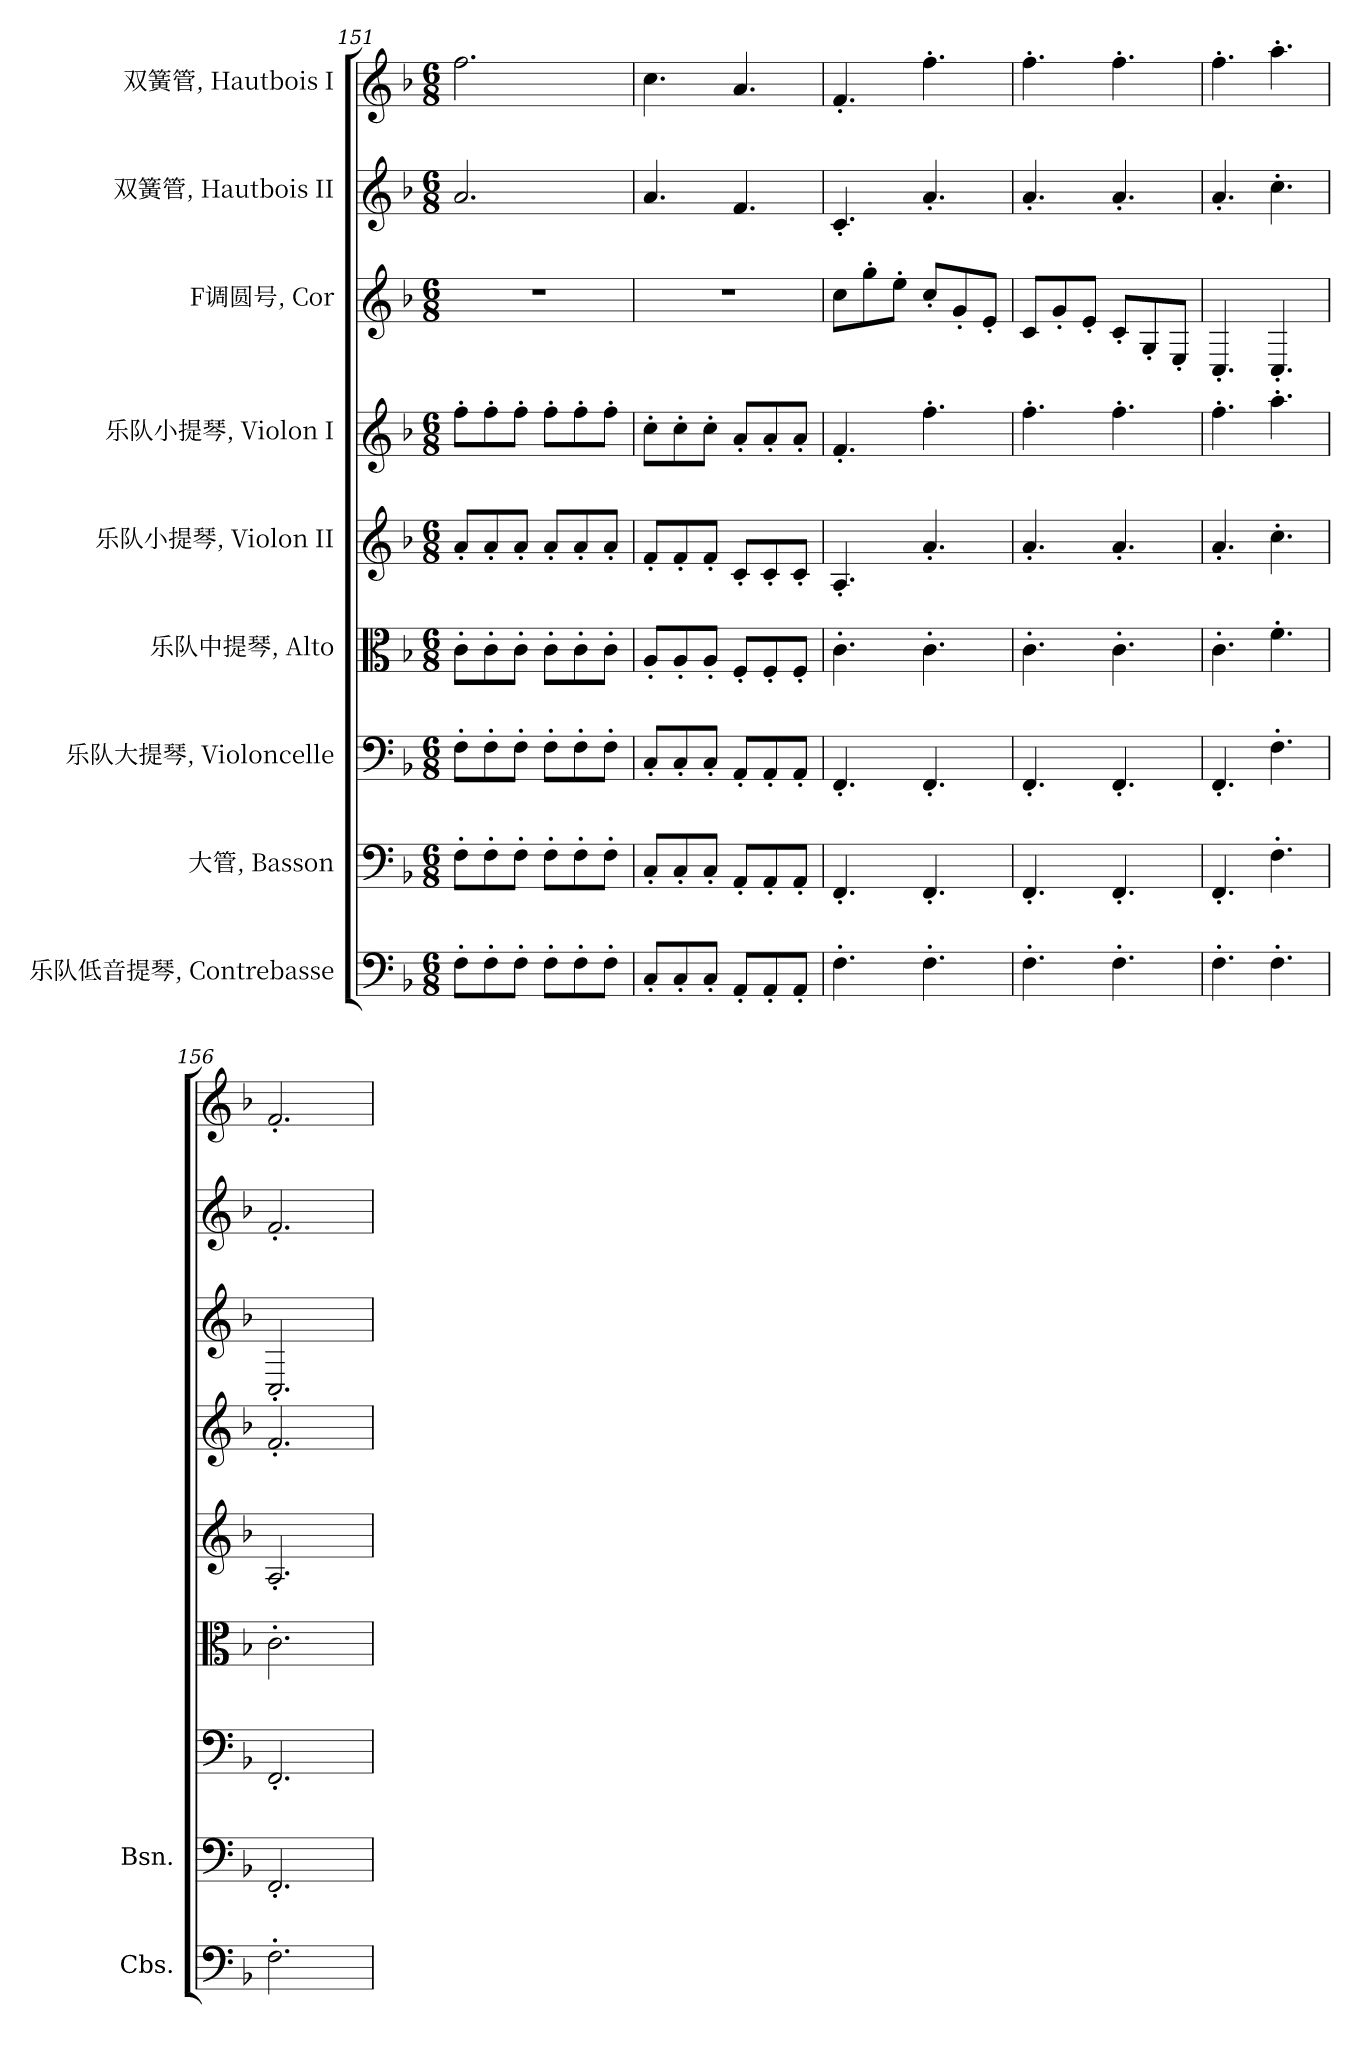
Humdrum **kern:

**kern	**kern	**kern	**kern	**kern	**kern	**kern	**kern	**kern
*part9	*part8	*part7	*part6	*part5	*part4	*part3	*part2	*part1
*staff9	*staff8	*staff7	*staff6	*staff5	*staff4	*staff3	*staff2	*staff1
*I"乐队低音提琴, Contrebasse	*I"大管, Basson	*I"乐队大提琴, Violoncelle	*I"乐队中提琴, Alto	*I"乐队小提琴, Violon II	*I"乐队小提琴, Violon I	*I"F调圆号, Cor	*I"双簧管, Hautbois II	*I"双簧管, Hautbois I
*I'Cbs.	*I'Bsn.	*	*	*	*	*	*	*
*clefF4	*clefF4	*clefF4	*clefC3	*clefG2	*clefG2	*clefG2	*clefG2	*clefG2
*ITrd7c12	*	*	*	*	*	*ITrd4c7	*	*
*k[b-]	*k[b-]	*k[b-]	*k[b-]	*k[b-]	*k[b-]	*k[b-e-]	*k[b-]	*k[b-]
*M6/8	*M6/8	*M6/8	*M6/8	*M6/8	*M6/8	*M6/8	*M6/8	*M6/8
=151	=151	=151	=151	=151	=151	=151	=151	=151
8FF'\L	8F'\L	8F'\L	8c'\L	8a'/L	8ff'\L	2.r	2.a/	2.ff\
8FF'\	8F'\	8F'\	8c'\	8a'/	8ff'\	.	.	.
8FF'\J	8F'\J	8F'\J	8c'\J	8a'/J	8ff'\J	.	.	.
8FF'\L	8F'\L	8F'\L	8c'\L	8a'/L	8ff'\L	.	.	.
8FF'\	8F'\	8F'\	8c'\	8a'/	8ff'\	.	.	.
8FF'\J	8F'\J	8F'\J	8c'\J	8a'/J	8ff'\J	.	.	.
=152	=152	=152	=152	=152	=152	=152	=152	=152
8CC'/L	8C'/L	8C'/L	8A'/L	8f'/L	8cc'\L	2.r	4.a/	4.cc\
8CC'/	8C'/	8C'/	8A'/	8f'/	8cc'\	.	.	.
8CC'/J	8C'/J	8C'/J	8A'/J	8f'/J	8cc'\J	.	.	.
8AAA'/L	8AA'/L	8AA'/L	8F'/L	8c'/L	8a'/L	.	4.f/	4.a/
8AAA'/	8AA'/	8AA'/	8F'/	8c'/	8a'/	.	.	.
8AAA'/J	8AA'/J	8AA'/J	8F'/J	8c'/J	8a'/J	.	.	.
!!LO:PB:g=z
=153	=153	=153	=153	=153	=153	=153	=153	=153
4.FF'\	4.FF'/	4.FF'/	4.c'\	4.A'/	4.f'/	8f\L	4.c'/	4.f'/
.	.	.	.	.	.	8cc'\	.	.
.	.	.	.	.	.	8a'\J	.	.
4.FF'\	4.FF'/	4.FF'/	4.c'\	4.a'/	4.ff'\	8f'/L	4.a'/	4.ff'\
.	.	.	.	.	.	8c'/	.	.
.	.	.	.	.	.	8A'/J	.	.
=154	=154	=154	=154	=154	=154	=154	=154	=154
4.FF'\	4.FF'/	4.FF'/	4.c'\	4.a'/	4.ff'\	8F/L	4.a'/	4.ff'\
.	.	.	.	.	.	8c'/	.	.
.	.	.	.	.	.	8A'/J	.	.
4.FF'\	4.FF'/	4.FF'/	4.c'\	4.a'/	4.ff'\	8F'/L	4.a'/	4.ff'\
.	.	.	.	.	.	8C'/	.	.
.	.	.	.	.	.	8AA'/J	.	.
=155	=155	=155	=155	=155	=155	=155	=155	=155
*	*	*	*	*	*	*	*	*MM153
4.FF'\	4.FF'/	4.FF'/	4.c'\	4.a'/	4.ff'\	4.FF'/	4.a'/	4.ff'\
*	*	*	*	*	*	*	*	*MM148
4.FF'\	4.F'\	4.F'\	4.f'\	4.cc'\	4.aa'\	4.FF'/	4.cc'\	4.aa'\
=156	=156	=156	=156	=156	=156	=156	=156	=156
*	*	*	*	*	*	*	*	*MM69
2.FF'\	2.FF'/	2.FF'/	2.c'\	2.A'/	2.f'/	2.FF'/	2.f'/	2.f'/
=	=	=	=	=	=	=	=	=
*-	*-	*-	*-	*-	*-	*-	*-	*-
